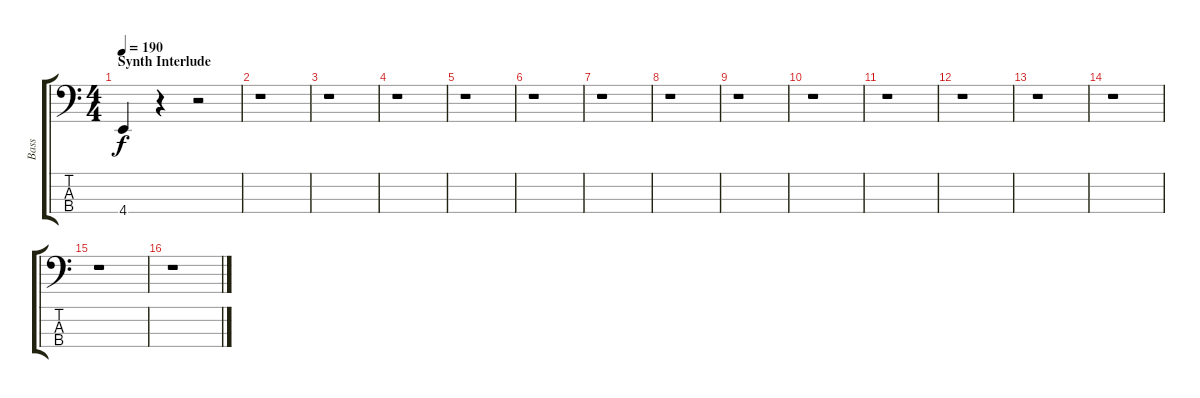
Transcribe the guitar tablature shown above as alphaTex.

\track ("Bass" "Bass") {instrument electricbasspick}
\staff {score tabs}
\tuning (Eb2 Bb1 F1 C1) {hide}
\ts (4 4)
\section ("" "Synth Interlude")
\tempo 190
\clef f4
\ks c
4.4.4{dy f} r.4 r.2 |
r.1 |
r.1 |
r.1 |
r.1 |
r.1 |
r.1 |
r.1 |
r.1 |
r.1 |
r.1 |
r.1 |
r.1 |
r.1 |
r.1 |
r.1
